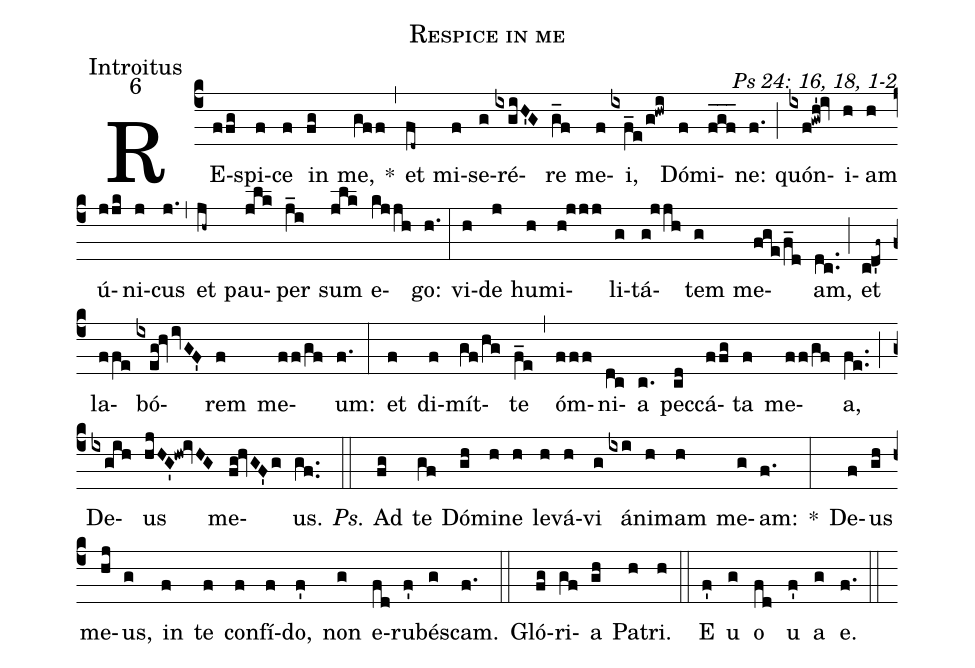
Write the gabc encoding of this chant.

name: Respice in me;
office-part: Introitus;
mode: 6;
commentary: Ps 24: 16, 18, 1-2;
%%
(c4) RE(ffg)spi(f)ce(f) in(fg) me,(gff) *(,) et(fd~) mi(f)se(g)ré(ixgiH'G)re(g_f) me(f)i,(ixf_e/g!hwi) Dó(f)mi(f_g_f_)ne:(f.) (;) quón(ixf!gwh'!iv)i(h)am(h) ú(jjk)ni(j)cus(j.) (,) et(jh~) pau(jlk)per(j_i) sum(jlk) e(kjjh)go:(h.) (:)
vi(h)de(j) hu(h)mi(h!jjj)li(g)tá(g!jjh)tem(g) me(fge/f_d)am,(dc..) (;) et(c!d'f~) la(ffe)bó(ixeg!hv/ivGF')rem(f) me(ff/gf)um:(f.) (:)
et(f) di(f)mít(gf/hg)te(f_e) (,) óm(fff)ni(dc)a(c.) pec(cd)cá(ffg)ta(f) me(ff/gf)a,(fe..) (;) De(ixgih)us(hjHG'!hw!ivHG) me(fg!hvGF'g)us.(gf..) (::)
<i>Ps.</i> Ad(fg) te(gf) Dó(gh)mi(h)ne(h) le(h)vá(h)vi(g) á(ixi)ni(h)mam(h) me(g)am:(f.) *(:)
De(f)us(gh) me(hj)us,(g) in(f) te(f) con(f)fí(f)do,(f') non(g) e(fd)ru(f')bés(g)cam.(f.) (::)
Gló(fg)ri(gf)a(gh) Pa(h)tri.(h) (::)
E(f') u(g) o(fd) u(f') a(g) e.(f.) (::)
